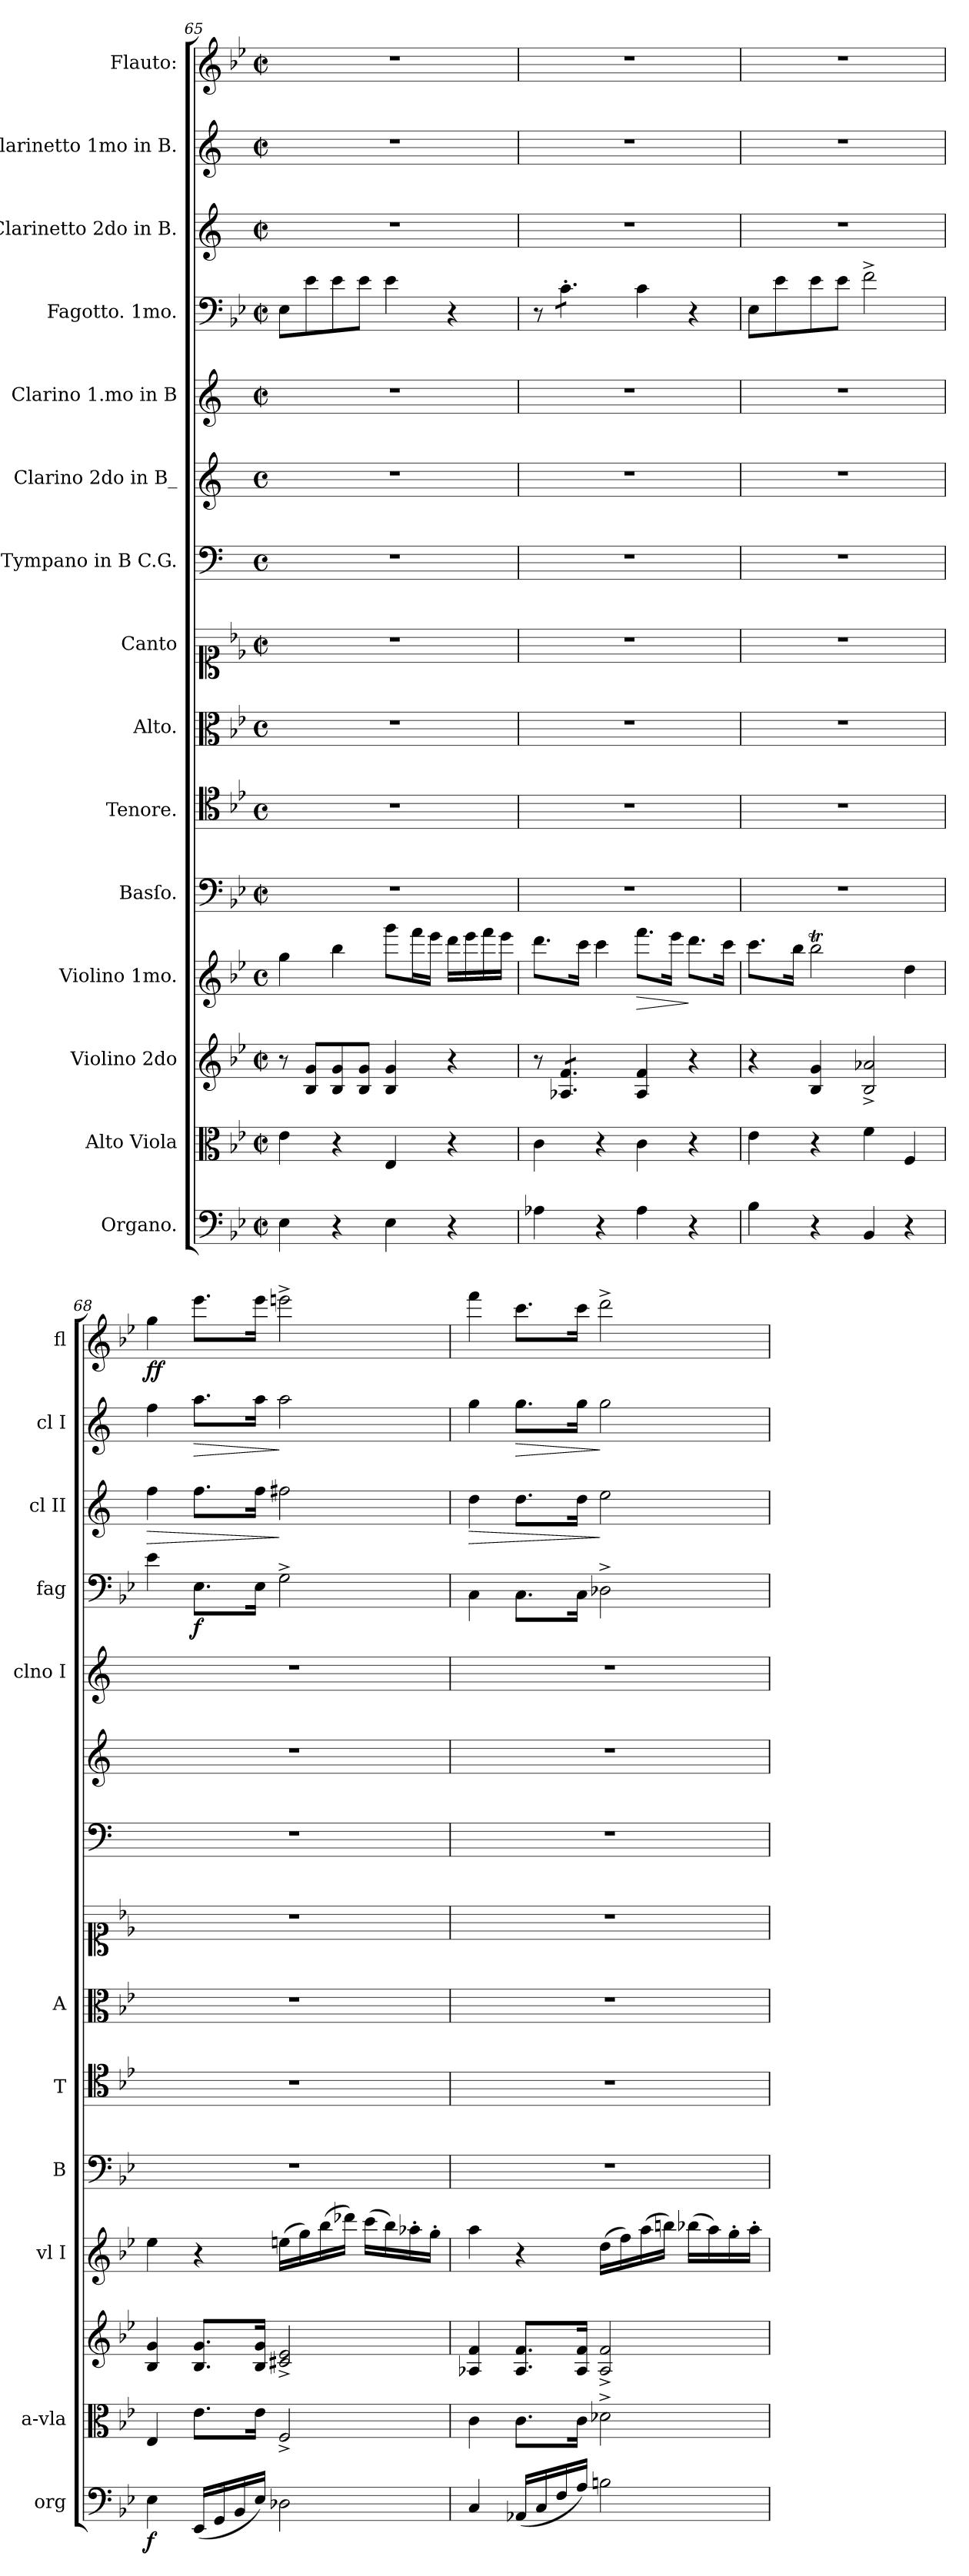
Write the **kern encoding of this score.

**kern	**dynam	**kern	**dynam	**kern	**kern	**dynam	**kern	**kern	**kern	**kern	**kern	**kern	**kern	**kern	**dynam	**kern	**dynam	**kern	**dynam	**kern	**dynam
*part15	*part15	*part14	*part14	*part13	*part12	*part12	*part11	*part10	*part9	*part8	*part7	*part6	*part5	*part4	*part4	*part3	*part3	*part2	*part2	*part1	*part1
*staff15	*staff15	*staff14	*staff14	*staff13	*staff12	*staff12	*staff11	*staff10	*staff9	*staff8	*staff7	*staff6	*staff5	*staff4	*staff4	*staff3	*staff3	*staff2	*staff2	*staff1	*staff1
*I"Organo.	*	*I"Alto Viola	*	*I"Violino 2do	*I"Violino 1mo.	*	*I"Basſo.	*I"Tenore.	*I"Alto.	*I"Canto	*I"Tympano in B C.G.	*I"Clarino 2do in B_	*I"Clarino 1.mo in B	*I"Fagotto. 1mo.	*	*I"Clarinetto 2do in B.	*	*I"Clarinetto 1mo in B.	*	*I"Flauto:	*
*I'org	*	*I'a-vla	*	*	*I'vl I	*	*I'B	*I'T	*I'A	*	*	*	*I'clno I	*I'fag	*	*I'cl II	*	*I'cl I	*	*I'fl	*
*clefF4	*	*clefC3	*	*clefG2	*clefG2	*	*clefF4	*clefC4	*clefC3	*clefC1	*clefF4	*clefG2	*clefG2	*clefF4	*	*clefG2	*	*clefG2	*	*clefG2	*
*	*	*	*	*	*	*	*	*	*	*	*ITrd1c2	*ITrd1c2	*ITrd1c2	*	*	*ITrd1c2	*	*ITrd1c2	*	*	*
*k[b-e-]	*	*k[b-e-]	*	*k[b-e-]	*k[b-e-]	*	*k[b-e-]	*k[b-e-]	*k[b-e-]	*k[b-e-]	*k[b-e-]	*k[b-e-]	*k[b-e-]	*k[b-e-]	*	*k[b-e-]	*	*k[b-e-]	*	*k[b-e-]	*
*B-:	*	*B-:	*	*B-:	*B-:	*	*B-:	*B-:	*B-:	*B-:	*	*	*	*B-:	*	*	*	*	*	*B-:	*
*M2/2	*	*M2/2	*	*M2/2	*M2/2	*	*M2/2	*M2/2	*M2/2	*M2/2	*M2/2	*M2/2	*M2/2	*M2/2	*	*M2/2	*	*M2/2	*	*M2/2	*
*met(c|)	*	*met(c|)	*	*met(c|)	*met(c)	*	*met(c|)	*met(c)	*met(c)	*met(c|)	*met(c)	*met(c)	*met(c|)	*met(c|)	*	*met(c|)	*	*met(c|)	*	*met(c|)	*
=65	=65	=65	=65	=65	=65	=65	=65	=65	=65	=65	=65	=65	=65	=65	=65	=65	=65	=65	=65	=65	=65
4E-\	.	4e-\	.	8r	4gg\	.	1r	1r	1r	1r	1r	1r	1r	8E-\L	.	1r	.	1r	.	1r	.
.	.	.	.	8B-/ 8g/L	.	.	.	.	.	.	.	.	.	8e-\	.	.	.	.	.	.	.
4r	.	4r	.	8B-/ 8g/	4bb-\	.	.	.	.	.	.	.	.	8e-\	.	.	.	.	.	.	.
.	.	.	.	8B-/ 8g/J	.	.	.	.	.	.	.	.	.	8e-\J	.	.	.	.	.	.	.
4E-\	.	4E-/	.	4B-/ 4g/	8ggg\L	.	.	.	.	.	.	.	.	4e-\	.	.	.	.	.	.	.
.	.	.	.	.	16fff\L	.	.	.	.	.	.	.	.	.	.	.	.	.	.	.	.
.	.	.	.	.	16eee-\JJ	.	.	.	.	.	.	.	.	.	.	.	.	.	.	.	.
4r	.	4r	.	4r	16ddd\LL	.	.	.	.	.	.	.	.	4r	.	.	.	.	.	.	.
.	.	.	.	.	16eee-\	.	.	.	.	.	.	.	.	.	.	.	.	.	.	.	.
.	.	.	.	.	16fff\	.	.	.	.	.	.	.	.	.	.	.	.	.	.	.	.
.	.	.	.	.	16eee-\JJ	.	.	.	.	.	.	.	.	.	.	.	.	.	.	.	.
=66	=66	=66	=66	=66	=66	=66	=66	=66	=66	=66	=66	=66	=66	=66	=66	=66	=66	=66	=66	=66	=66
4A-X\	.	4c\	.	8r	8.ddd\L	.	1r	1r	1r	1r	1r	1r	1r	8r	.	1r	.	1r	.	1r	.
!	!	!	!	!	!	!	!	!	!	!	!	!	!	!LO:TX:a:color=crimson:t=⚠	!	!	!	!	!	!	!
*	*	*	*	*tremolo	*	*	*	*	*	*	*	*	*	*	*	*	*	*	*	*	*
*	*	*	*	*	*	*	*	*	*	*	*	*	*	*tremolo	*	*	*	*	*	*	*
.	.	.	.	8A-X/ 8f/L	.	.	.	.	.	.	.	.	.	8c'\L	.	.	.	.	.	.	.
.	.	.	.	.	16ccc\Jk	.	.	.	.	.	.	.	.	.	.	.	.	.	.	.	.
4r	.	4r	.	8A-X/ 8f/	4ccc\	.	.	.	.	.	.	.	.	8c'\	.	.	.	.	.	.	.
.	.	.	.	8A-X/ 8f/J	.	.	.	.	.	.	.	.	.	8c'\J	.	.	.	.	.	.	.
*	*	*	*	*	*	*	*	*	*	*	*	*	*	*Xtremolo	*	*	*	*	*	*	*
*	*	*	*	*Xtremolo	*	*	*	*	*	*	*	*	*	*	*	*	*	*	*	*	*
!	!	!	!	!	!	!LO:HP:b	!	!	!	!	!	!	!	!	!	!	!	!	!	!	!
4A-\	.	4c\	.	4A-/ 4f/	8.fff\L	>	.	.	.	.	.	.	.	4c\	.	.	.	.	.	.	.
.	.	.	.	.	16eee-\Jk	.	.	.	.	.	.	.	.	.	.	.	.	.	.	.	.
4r	.	4r	.	4r	8.ddd\L	]	.	.	.	.	.	.	.	4r	.	.	.	.	.	.	.
.	.	.	.	.	16ccc\Jk	.	.	.	.	.	.	.	.	.	.	.	.	.	.	.	.
=67	=67	=67	=67	=67	=67	=67	=67	=67	=67	=67	=67	=67	=67	=67	=67	=67	=67	=67	=67	=67	=67
4B-\	.	4e-\	.	4r	8.ccc\L	.	1r	1r	1r	1r	1r	1r	1r	8E-\L	.	1r	.	1r	.	1r	.
.	.	.	.	.	.	.	.	.	.	.	.	.	.	8e-\	.	.	.	.	.	.	.
.	.	.	.	.	16bb-\Jk	.	.	.	.	.	.	.	.	.	.	.	.	.	.	.	.
4r	.	4r	.	4B-/ 4g/	2bb-T\	.	.	.	.	.	.	.	.	8e-\	.	.	.	.	.	.	.
.	.	.	.	.	.	.	.	.	.	.	.	.	.	8e-\J	.	.	.	.	.	.	.
4BB-/	.	4f\	.	2B-^>/ 2a-X^>/	.	.	.	.	.	.	.	.	.	2f^\	.	.	.	.	.	.	.
4r	.	4F/	.	.	4dd\	.	.	.	.	.	.	.	.	.	.	.	.	.	.	.	.
=68	=68	=68	=68	=68	=68	=68	=68	=68	=68	=68	=68	=68	=68	=68	=68	=68	=68	=68	=68	=68	=68
!	!	!	!	!	!	!	!	!	!	!	!	!	!	!	!	!	!LO:HP:b	!	!	!	!
!	!	!	!	!	!	!	!	!	!	!	!	!	!	!	!	!	!LO:DY:n=1:b	!	!	!	!
4E-\	f	4E-/	.	4B-/ 4g/	4ee-\	.	1r	1r	1r	1r	1r	1r	1r	4e-\	.	4ee-\	> for	4ee-\	.	4gg\	ff
!	!	!	!	!	!	!	!	!	!	!	!	!	!	!	!	!	!	!	!LO:HP:b	!	!
(16EE-/LL	.	8.e-\L	fo	8.B-/ 8.g/L	4r	.	.	.	.	.	.	.	.	8.E-\L	f	8.ee-\L	.	8.gg\L	>	8.eee-\L	.
16GG/	.	.	.	.	.	.	.	.	.	.	.	.	.	.	.	.	.	.	.	.	.
16BB-/	.	.	.	.	.	.	.	.	.	.	.	.	.	.	.	.	.	.	.	.	.
16E-/JJ)	.	16e-\Jk	.	16B-/ 16g/Jk	.	.	.	.	.	.	.	.	.	16E-\Jk	.	16ee-\Jk	.	16gg\Jk	.	16eee-\Jk	.
2D-X\	.	2F^/	.	2c#X^>/ 2e-^>/	(16een\LL	.	.	.	.	.	.	.	.	2G^\	.	2een\	]	2gg\	]	2eeen^\	.
.	.	.	.	.	16gg\)	.	.	.	.	.	.	.	.	.	.	.	.	.	.	.	.
.	.	.	.	.	(16bb-\	.	.	.	.	.	.	.	.	.	.	.	.	.	.	.	.
.	.	.	.	.	16ddd-X\JJ)	.	.	.	.	.	.	.	.	.	.	.	.	.	.	.	.
.	.	.	.	.	(16ccc\LL	.	.	.	.	.	.	.	.	.	.	.	.	.	.	.	.
.	.	.	.	.	16bb-\)	.	.	.	.	.	.	.	.	.	.	.	.	.	.	.	.
.	.	.	.	.	16aa-X'\	.	.	.	.	.	.	.	.	.	.	.	.	.	.	.	.
.	.	.	.	.	16gg'\JJ	.	.	.	.	.	.	.	.	.	.	.	.	.	.	.	.
=69	=69	=69	=69	=69	=69	=69	=69	=69	=69	=69	=69	=69	=69	=69	=69	=69	=69	=69	=69	=69	=69
!	!	!	!	!	!	!	!	!	!	!	!	!	!	!	!	!	!LO:HP:b	!	!	!	!
4C/	.	4c\	fo	4A-X/ 4f/	4aa\	.	1r	1r	1r	1r	1r	1r	1r	4C\	.	4cc\	>	4ff\	.	4fff\	.
!	!	!	!	!	!	!	!	!	!	!	!	!	!	!	!	!	!	!	!LO:HP:b	!	!
(16AA-X/LL	.	8.c\L	.	8.A-/ 8.f/L	4r	.	.	.	.	.	.	.	.	8.C\L	.	8.cc\L	.	8.ff\L	>	8.ccc\L	.
16C/	.	.	.	.	.	.	.	.	.	.	.	.	.	.	.	.	.	.	.	.	.
16F/	.	.	.	.	.	.	.	.	.	.	.	.	.	.	.	.	.	.	.	.	.
16A/JJ)	.	16c\Jk	.	16A-/ 16f/Jk	.	.	.	.	.	.	.	.	.	16C\Jk	.	16cc\Jk	.	16ff\Jk	.	16ccc\Jk	.
2Bn\	.	2d-X^\	.	2A-^>/ 2f^>/	(16dd\LL	.	.	.	.	.	.	.	.	2D-X^\	.	2dd\	]	2ff\	]	2ddd^\	.
.	.	.	.	.	16ff\)	.	.	.	.	.	.	.	.	.	.	.	.	.	.	.	.
.	.	.	.	.	(16aa\	.	.	.	.	.	.	.	.	.	.	.	.	.	.	.	.
.	.	.	.	.	16bbn\JJ)	.	.	.	.	.	.	.	.	.	.	.	.	.	.	.	.
.	.	.	.	.	(16bb-X\LL	.	.	.	.	.	.	.	.	.	.	.	.	.	.	.	.
.	.	.	.	.	16aa\)	.	.	.	.	.	.	.	.	.	.	.	.	.	.	.	.
.	.	.	.	.	16gg'\	.	.	.	.	.	.	.	.	.	.	.	.	.	.	.	.
.	.	.	.	.	16aa'\JJ	.	.	.	.	.	.	.	.	.	.	.	.	.	.	.	.
=	=	=	=	=	=	=	=	=	=	=	=	=	=	=	=	=	=	=	=	=	=
*-	*-	*-	*-	*-	*-	*-	*-	*-	*-	*-	*-	*-	*-	*-	*-	*-	*-	*-	*-	*-	*-
